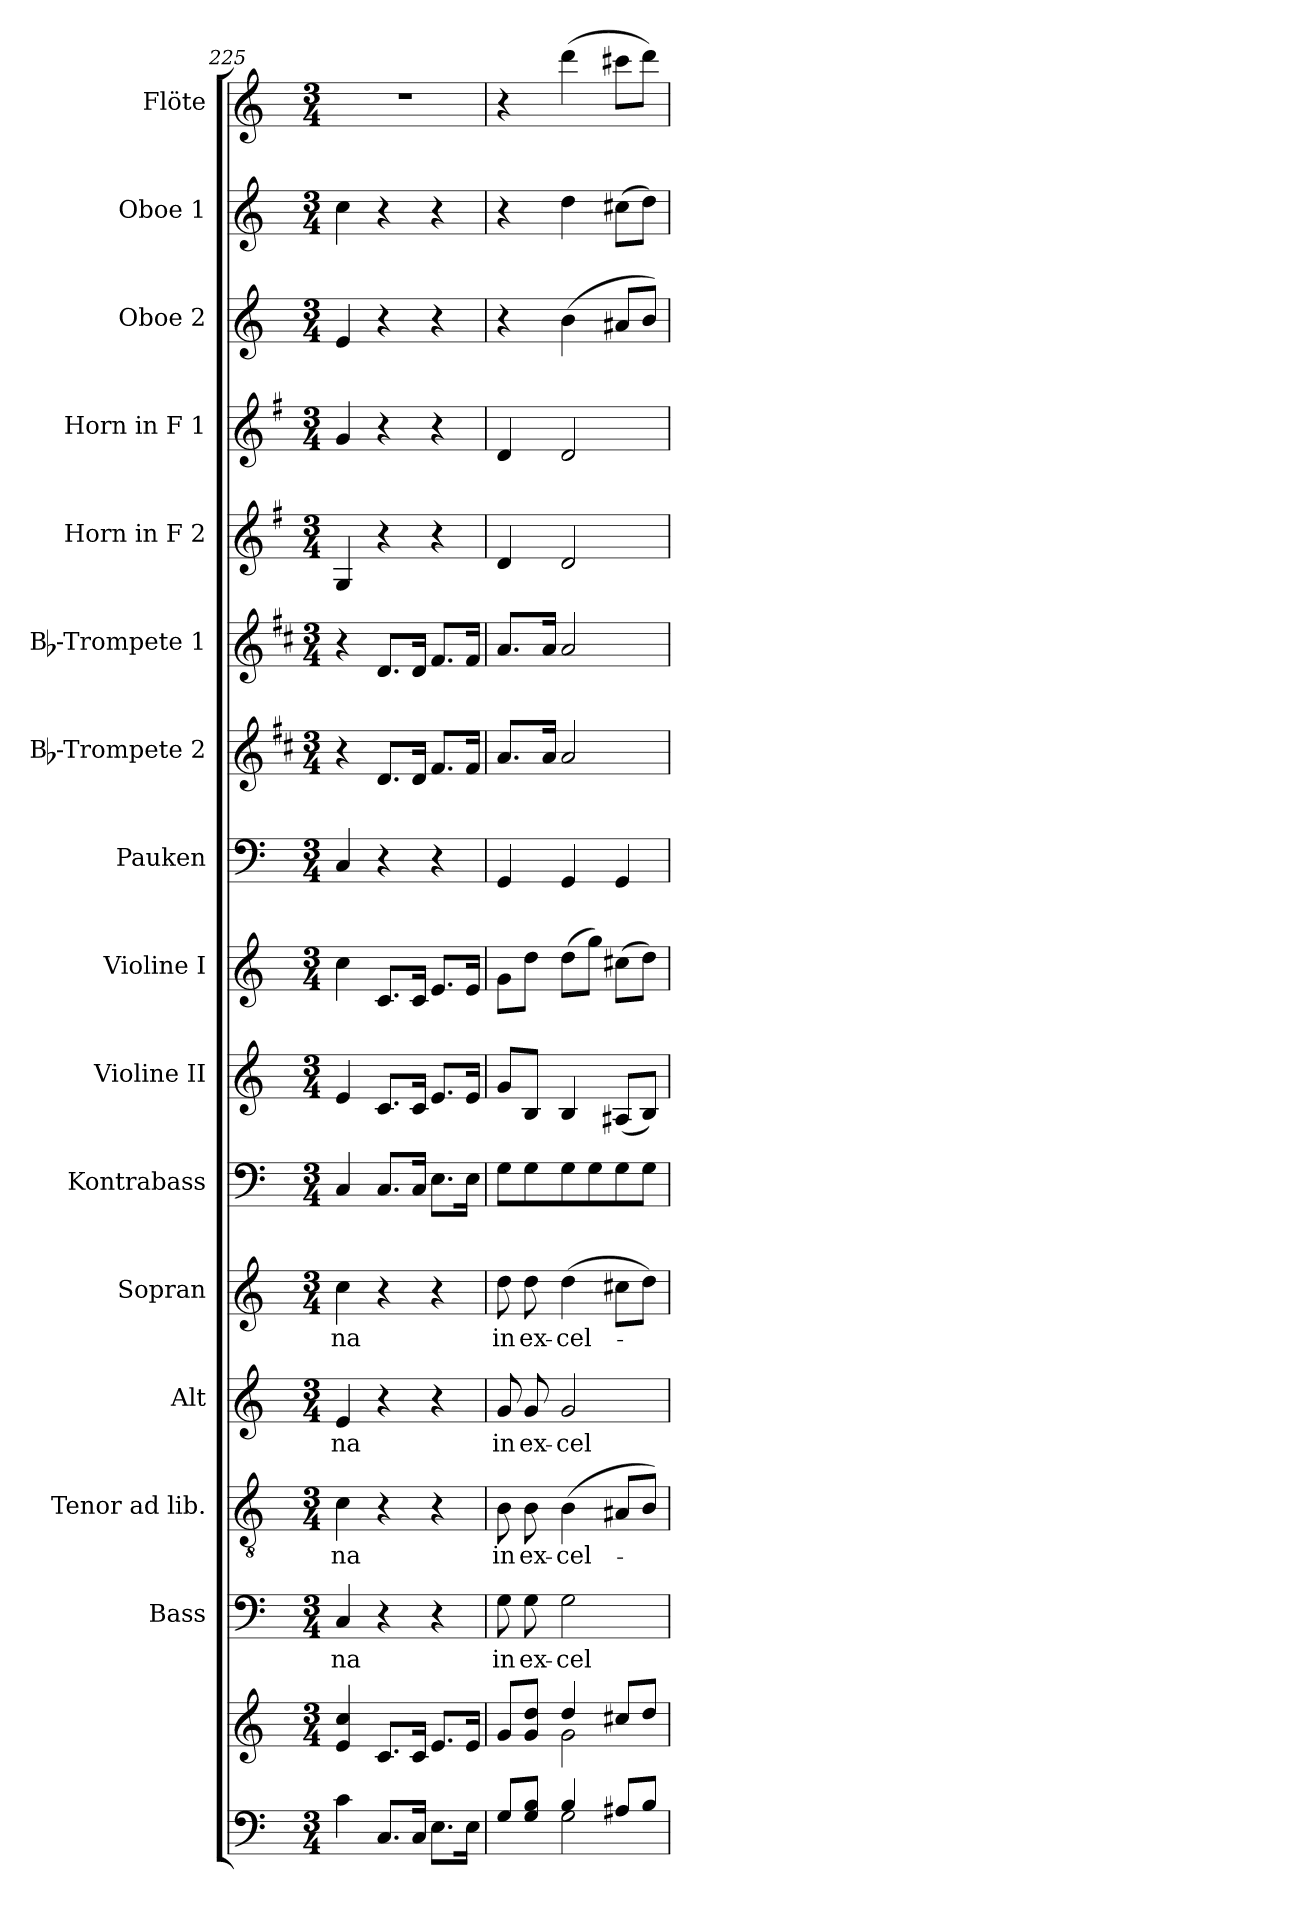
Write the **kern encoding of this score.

**kern	**kern	**kern	**text	**kern	**text	**kern	**text	**kern	**text	**kern	**kern	**kern	**kern	**kern	**kern	**kern	**kern	**kern	**kern	**kern
*part16	*part16	*part15	*part15	*part14	*part14	*part13	*part13	*part12	*part12	*part11	*part10	*part9	*part8	*part7	*part6	*part5	*part4	*part3	*part2	*part1
*staff17	*staff16	*staff15	*staff15	*staff14	*staff14	*staff13	*staff13	*staff12	*staff12	*staff11	*staff10	*staff9	*staff8	*staff7	*staff6	*staff5	*staff4	*staff3	*staff2	*staff1
*	*	*I"Bass	*	*I"Tenor ad lib.	*	*I"Alt	*	*I"Sopran	*	*I"Kontrabass	*I"Violine II	*I"Violine I	*I"Pauken	*I"Bb-Trompete 2	*I"Bb-Trompete 1	*I"Horn in F 2	*I"Horn in F 1	*I"Oboe 2	*I"Oboe 1	*I"Flöte
*	*	*I'B.	*	*I'T.	*	*I'A.	*	*I'S.	*	*I'Kb.	*I'Vl. II	*I'Vl. I	*I'Pk.	*I'Bb Trp. 2	*I'Bb Trp. 1	*	*	*I'Ob. 2	*I'Ob. 1	*I'Fl.
*clefF4	*clefG2	*clefF4	*	*clefGv2	*	*clefG2	*	*clefG2	*	*clefF4	*clefG2	*clefG2	*clefF4	*clefG2	*clefG2	*clefG2	*clefG2	*clefG2	*clefG2	*clefG2
*	*	*	*	*	*	*	*	*	*	*ITrd7c12	*	*	*	*ITrd1c2	*ITrd1c2	*ITrd4c7	*ITrd4c7	*	*	*
*k[]	*k[]	*k[]	*	*k[]	*	*k[]	*	*k[]	*	*k[]	*k[]	*k[]	*k[]	*k[]	*k[]	*k[]	*k[]	*k[]	*k[]	*k[]
*C:	*C:	*C:	*	*C:	*	*C:	*	*C:	*	*C:	*C:	*C:	*C:	*C:	*C:	*C:	*C:	*C:	*C:	*C:
*M3/4	*M3/4	*M3/4	*	*M3/4	*	*M3/4	*	*M3/4	*	*M3/4	*M3/4	*M3/4	*M3/4	*M3/4	*M3/4	*M3/4	*M3/4	*M3/4	*M3/4	*M3/4
=225	=225	=225	=225	=225	=225	=225	=225	=225	=225	=225	=225	=225	=225	=225	=225	=225	=225	=225	=225	=225
!	!	!	!LO:LY:b	!	!LO:LY:b	!	!LO:LY:b	!	!LO:LY:b	!	!	!	!	!	!	!	!	!	!	!
4c\	4e/ 4cc/	4C/	-na	4c\	-na	4e/	-na	4cc\	-na	4CC/	4e/	4cc\	4C/	4r	4r	4C/	4c/	4e/	4cc\	2.r
8.C/L	8.c/L	4r	.	4r	.	4r	.	4r	.	8.CC/L	8.c/L	8.c/L	4r	8.c/L	8.c/L	4r	4r	4r	4r	.
16C/Jk	16c/Jk	.	.	.	.	.	.	.	.	16CC/Jk	16c/Jk	16c/Jk	.	16c/Jk	16c/Jk	.	.	.	.	.
8.E\L	8.e/L	4r	.	4r	.	4r	.	4r	.	8.EE\L	8.e/L	8.e/L	4r	8.e/L	8.e/L	4r	4r	4r	4r	.
16E\Jk	16e/Jk	.	.	.	.	.	.	.	.	16EE\Jk	16e/Jk	16e/Jk	.	16e/Jk	16e/Jk	.	.	.	.	.
=226	=226	=226	=226	=226	=226	=226	=226	=226	=226	=226	=226	=226	=226	=226	=226	=226	=226	=226	=226	=226
*^	*^	*	*	*	*	*	*	*	*	*	*	*	*	*	*	*	*	*	*	*
!	!	!	!	!	!LO:LY:b	!	!LO:LY:b	!	!LO:LY:b	!	!LO:LY:b	!	!	!	!	!	!	!	!	!	!	!
8G/L	4ryy	8g/L	4ryy	8G\	in	8B\	in	8g/	in	8dd\	in	8GG\L	8g/L	8g\L	4GG/	8.g/L	8.g/L	4G/	4G/	4r	4r	4r
!	!	!	!	!	!LO:LY:b	!	!LO:LY:b	!	!LO:LY:b	!	!LO:LY:b	!	!	!	!	!	!	!	!	!	!	!
8G/ 8B/J	.	8g/ 8dd/J	.	8G\	ex-	8B\	ex-	8g/	ex-	8dd\	ex-	8GG\	8B/J	8dd\J	.	.	.	.	.	.	.	.
.	.	.	.	.	.	.	.	.	.	.	.	.	.	.	.	16g/Jk	16g/Jk	.	.	.	.	.
!	!	!	!	!	!LO:LY:b	!	!LO:LY:b	!	!LO:LY:b	!	!LO:LY:b	!	!	!	!	!	!	!	!	!	!	!
4B/	2G\	4dd/	2g\	2G\	-cel-	(>4B\	-cel-	2g/	-cel-	(>4dd\	-cel-	8GG\	4B/	(>8dd\L	4GG/	2g/	2g/	2G/	2G/	(>4b\	4dd\	(>4ddd\
.	.	.	.	.	.	.	.	.	.	.	.	8GG\	.	8gg\J)	.	.	.	.	.	.	.	.
8A#X/L	.	8cc#X/L	.	.	.	8A#X/L	.	.	.	8cc#X\L	.	8GG\	(<8A#X/L	(>8cc#X\L	4GG/	.	.	.	.	8a#X/L	(>8cc#X\L	8ccc#X\L
8B/J	.	8dd/J	.	.	.	8B/J)	.	.	.	8dd\J)	.	8GG\J	8B/J)	8dd\J)	.	.	.	.	.	8b/J)	8dd\J)	8ddd\J)
*v	*v	*	*	*	*	*	*	*	*	*	*	*	*	*	*	*	*	*	*	*	*	*
*	*v	*v	*	*	*	*	*	*	*	*	*	*	*	*	*	*	*	*	*	*	*
=	=	=	=	=	=	=	=	=	=	=	=	=	=	=	=	=	=	=	=	=
*-	*-	*-	*-	*-	*-	*-	*-	*-	*-	*-	*-	*-	*-	*-	*-	*-	*-	*-	*-	*-
